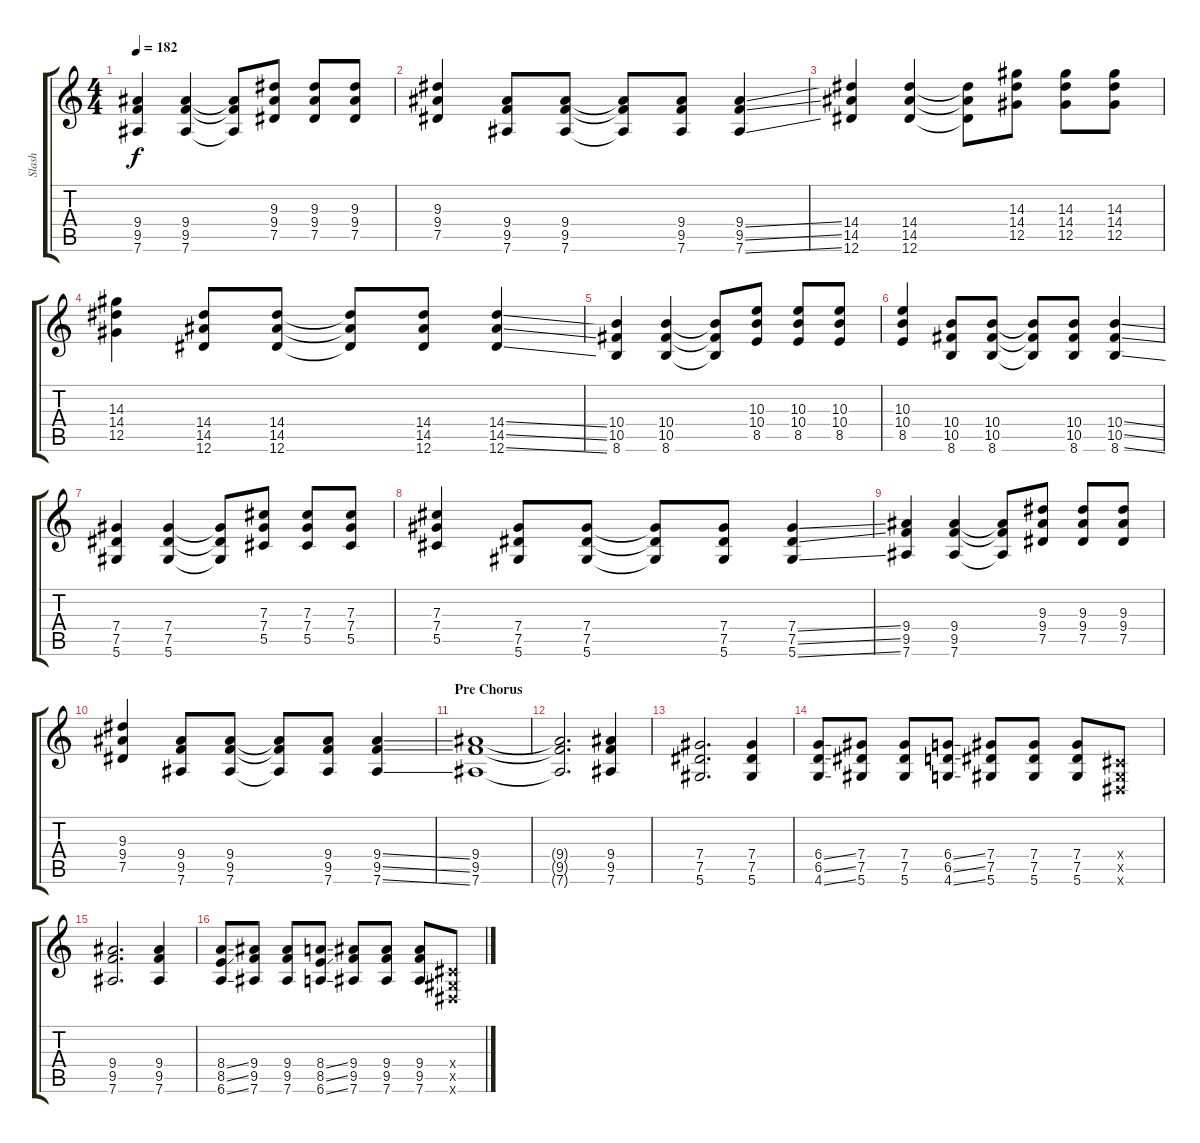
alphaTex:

\track ("Slash" "Slash") {instrument distortionguitar}
\staff {score tabs}
\tuning (Eb4 Bb3 Gb3 Db3 Ab2 Eb2) {hide}
\ts (4 4)
\tempo 182
\clef g2
\ks c
(9.4 9.5 7.6).4{dy f} (9.4 9.5 7.6).4 (9.4{t} 9.5{t} 7.6{t}).8 (9.3 9.4 7.5).8 (9.3 9.4 7.5).8 (9.3 9.4 7.5).8 |
(9.3 9.4 7.5).4 (9.4 9.5 7.6).8 (9.4 9.5 7.6).8 (9.4{t} 9.5{t} 7.6{t}).8 (9.4 9.5 7.6).8 (9.4{ss} 9.5{ss} 7.6{ss}).4 |
(14.4 14.5 12.6).4 (14.4 14.5 12.6).4 (14.4{t} 14.5{t} 12.6{t}).8 (14.3 14.4 12.5).8 (14.3 14.4 12.5).8 (14.3 14.4 12.5).8 |
(14.3 14.4 12.5).4 (14.4 14.5 12.6).8 (14.4 14.5 12.6).8 (14.4{t} 14.5{t} 12.6{t}).8 (14.4 14.5 12.6).8 (14.4{ss} 14.5{ss} 12.6{ss}).4 |
(10.4 10.5 8.6).4 (10.4 10.5 8.6).4 (10.4{t} 10.5{t} 8.6{t}).8 (10.3 10.4 8.5).8 (10.3 10.4 8.5).8 (10.3 10.4 8.5).8 |
(10.3 10.4 8.5).4 (10.4 10.5 8.6).8 (10.4 10.5 8.6).8 (10.4{t} 10.5{t} 8.6{t}).8 (10.4 10.5 8.6).8 (10.4{ss} 10.5{ss} 8.6{ss}).4 |
(7.4 7.5 5.6).4 (7.4 7.5 5.6).4 (7.4{t} 7.5{t} 5.6{t}).8 (7.3 7.4 5.5).8 (7.3 7.4 5.5).8 (7.3 7.4 5.5).8 |
(7.3 7.4 5.5).4 (7.4 7.5 5.6).8 (7.4 7.5 5.6).8 (7.4{t} 7.5{t} 5.6{t}).8 (7.4 7.5 5.6).8 (7.4{ss} 7.5{ss} 5.6{ss}).4 |
(9.4 9.5 7.6).4 (9.4 9.5 7.6).4 (9.4{t} 9.5{t} 7.6{t}).8 (9.3 9.4 7.5).8 (9.3 9.4 7.5).8 (9.3 9.4 7.5).8 |
(9.3 9.4 7.5).4 (9.4 9.5 7.6).8 (9.4 9.5 7.6).8 (9.4{t} 9.5{t} 7.6{t}).8 (9.4 9.5 7.6).8 (9.4{ss} 9.5{ss} 7.6{ss}).4 |
\section ("" "Pre Chorus")
(9.4 9.5 7.6).1 |
(9.4{t} 9.5{t} 7.6{t}).2{d} (9.4 9.5 7.6).4 |
(7.4 7.5 5.6).2{d} (7.4 7.5 5.6).4 |
(6.4{ss} 6.5{ss} 4.6{ss}).8 (7.4 7.5 5.6).8 (7.4 7.5 5.6).8 (6.4{ss} 6.5{ss} 4.6{ss}).8 (7.4 7.5 5.6).8 (7.4 7.5 5.6).8 (7.4 7.5 5.6).8 (0.4{x} 0.5{x} 0.6{x}).8 |
(9.4 9.5 7.6).2{d} (9.4 9.5 7.6).4 |
(8.4{ss} 8.5{ss} 6.6{ss}).8 (9.4 9.5 7.6).8 (9.4 9.5 7.6).8 (8.4{ss} 8.5{ss} 6.6{ss}).8 (9.4 9.5 7.6).8 (9.4 9.5 7.6).8 (9.4 9.5 7.6).8 (0.4{x} 0.5{x} 0.6{x}).8
